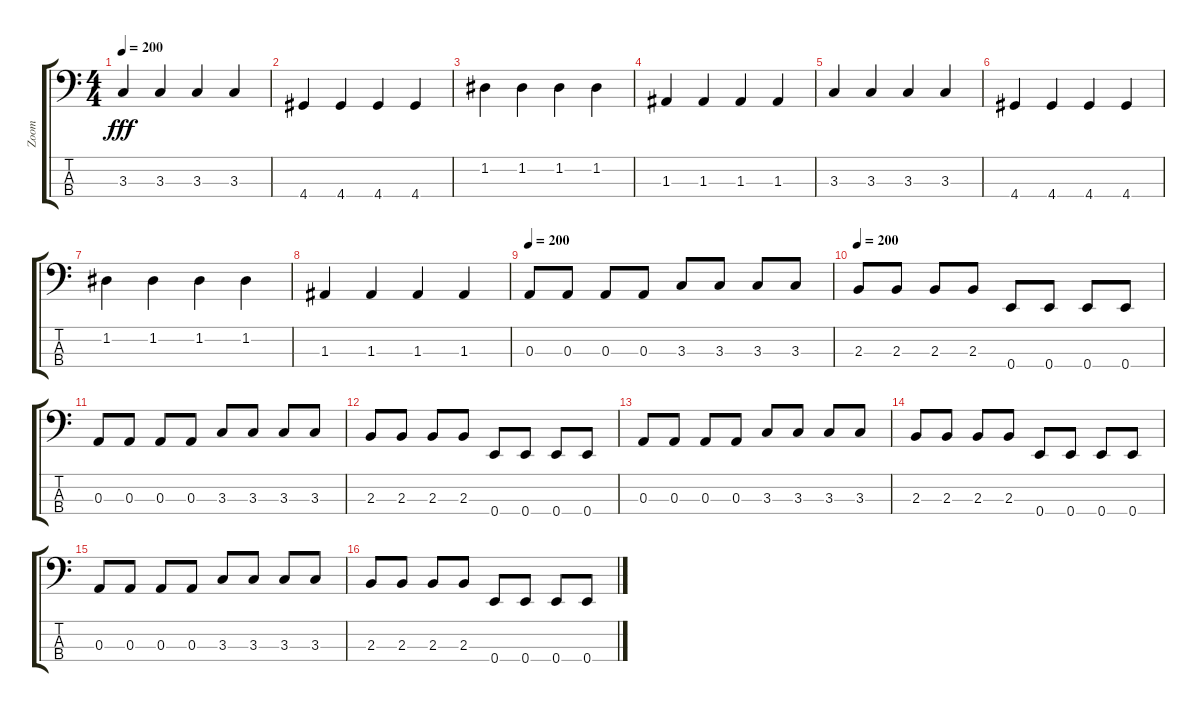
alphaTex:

\track ("Zoom" "Zoom") {instrument electricbassfinger}
\staff {score tabs}
\tuning (G2 D2 A1 E1) {hide}
\ts (4 4)
\tempo 200
\clef f4
\ks c
3.3.4{dy fff} 3.3.4 3.3.4 3.3.4 |
4.4.4 4.4.4 4.4.4 4.4.4 |
1.2.4 1.2.4 1.2.4 1.2.4 |
1.3.4 1.3.4 1.3.4 1.3.4 |
3.3.4 3.3.4 3.3.4 3.3.4 |
4.4.4 4.4.4 4.4.4 4.4.4 |
1.2.4 1.2.4 1.2.4 1.2.4 |
1.3.4 1.3.4 1.3.4 1.3.4 |
\tempo 200
0.3.8 0.3.8 0.3.8 0.3.8 3.3.8 3.3.8 3.3.8 3.3.8 |
\tempo 200
2.3.8 2.3.8 2.3.8 2.3.8 0.4.8 0.4.8 0.4.8 0.4.8 |
0.3.8 0.3.8 0.3.8 0.3.8 3.3.8 3.3.8 3.3.8 3.3.8 |
2.3.8 2.3.8 2.3.8 2.3.8 0.4.8 0.4.8 0.4.8 0.4.8 |
0.3.8 0.3.8 0.3.8 0.3.8 3.3.8 3.3.8 3.3.8 3.3.8 |
2.3.8 2.3.8 2.3.8 2.3.8 0.4.8 0.4.8 0.4.8 0.4.8 |
0.3.8 0.3.8 0.3.8 0.3.8 3.3.8 3.3.8 3.3.8 3.3.8 |
2.3.8 2.3.8 2.3.8 2.3.8 0.4.8 0.4.8 0.4.8 0.4.8
